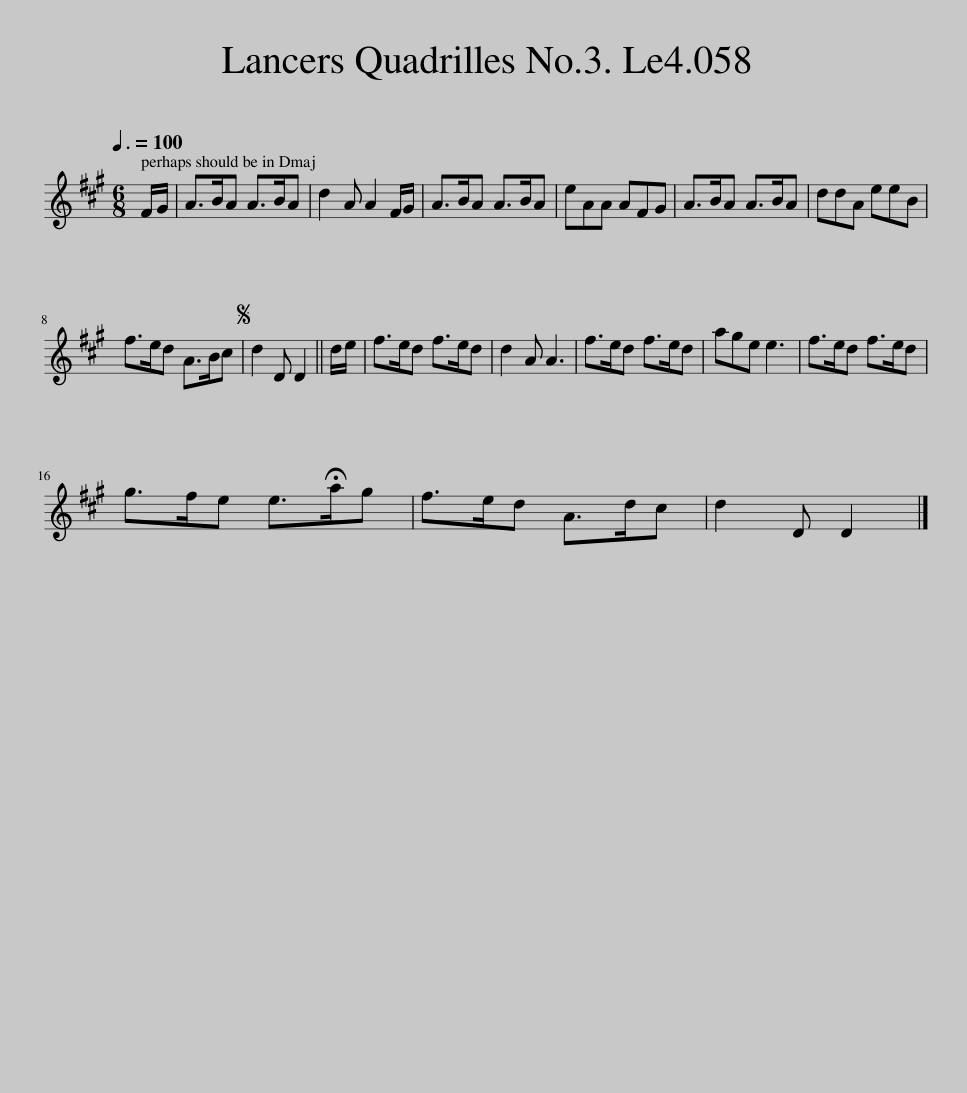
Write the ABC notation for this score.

X:1
L:1/8
Q:3/8=100
M:6/8
I:linebreak $
K:A
V:1 treble
V:1
 F/G/ | A>BA A>BA | d2 A A2 F/G/ | A>BA A>BA | eAA AFG | %5
 A>BA A>BA | ddA eeB |$ f>ed A>Bc |S d2 D D2 || d/e/ | %10
 f>ed f>ed | d2 A A3 | f>ed f>ed | age e3 | f>ed f>ed |$ %15
 g>fe e>!fermata!ag | f>ed A>dc | d2 D D2 |] %18
